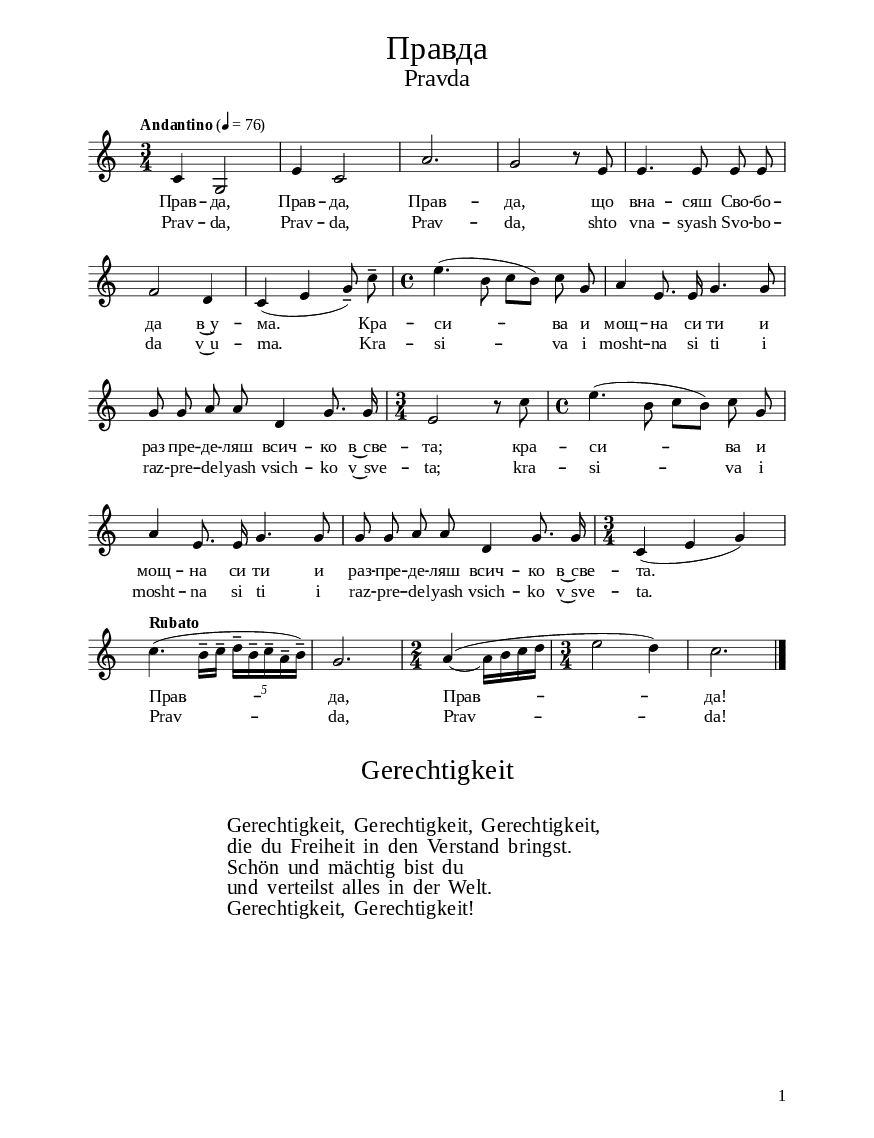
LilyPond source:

\version "2.22.1"

\include "include/globals.ily"

\bookpart {
  \include "include/bookpart-paper.ily"
  \score {
    \include "include/score-layout.ily"


    \new Voice \absolute {
      \clef treble
      \key c \major
      \time 3/4
      \tempoFunc "Andantino" 4 "76"
      \autoBeamOff
      c'4  g2 | % 2
      e'4  c'2 | % 3
      a'2. | % 4
      g'2 r8  e'8 | % 5
      e'4.  e'8  e'8  e'8 \break | % 6
      f'2  d'4 | % 7
      c'4 (  e'4  g'8 ) --   c''8 -- | % 8
      \time 4/4  | % 8
      e''4. (  b'8  c''8 [  b'8 ] )
      c''8  g'8  | % 9
      a'4  e'8.  e'16  g'4.  g'8
      \break |
      g'8  g'8  a'8  a'8  d'4
      g'8.  g'16 | % 11
      \time 3/4  | % 11
      e'2 r8  c''8 | % 12
      \time 4/4  | % 12
      e''4. (  b'8  c''8 [  b'8 ) ]
      c''8  g'8 \break | % 13
      a'4  e'8.  e'16  g'4.  g'8 | % 14
      g'8  g'8  a'8  a'8  d'4
      g'8.  g'16 | % 15
      \time 3/4  | % 15
      c'4 (  e'4  g'4 ) \break | % 16
      \tempo "Rubato" c''4. ( b'16 -- [
      c''16 -- ]
      \times 4/5  {
        d''16 -- [  b'16 --  c''16 --
        a'16 --  b'16 ) -- ]
      }
      | % 17
      g'2. | % 18
      \time 2/4  | % 18
      a'4 ( ~  a'16 [  b'16  c''16
      d''16 ] | % 19
      \time 3/4  | % 19
      e''2  d''4 ) |
      c''2. \bar "|."
    }

    \addlyrics {
      Прав -- да, Прав -- да, Прав -- да,
      що вна -- сяш Сво -- бо -- да в~у
      -- ма.   Кра -- си --
      ва и мощ -- на си ти и раз --
      пре -- де -- ляш всич -- ко в~све --
      та; кра -- си --   ва и
      мощ -- на си ти и раз -- пре -- де
      -- ляш всич -- ко в~све -- та.
      Прав --
      да, Прав --
      да!}
      \addlyrics {
        Prav -- da, Prav -- da, Prav -- da,
        shto vna -- syash Svo -- bo -- da v~u
        -- ma.   Kra -- si --
        va i mosht -- na si ti i raz --
        pre -- de -- lyash vsich -- ko v~sve --
        ta; kra -- si --   va i
        mosht -- na si ti i raz -- pre -- de
        -- lyash vsich -- ko v~sve -- ta.
        Prav --
        da, Prav --
        da!}

        \header {
          title = \titleFunc "Правда" "Pravda"
        }

        \midi{}

      } % score

      

      % include foreign translation(s) of the song
      \version "2.20.0"

\markup \fill-line { \fontsize #deTitleFontSize "Gerechtigkeit" }
\markup \null
\markup \null
\markup \fontsize #deCoupletFontSize {
  \hspace #12
  \override #`(baseline-skip . ,deCoupletBaselineSkip)

  \column {
    \line { " " }

  \line { " "Gerechtigkeit, Gerechtigkeit, Gerechtigkeit,}

  \line { " "die du Freiheit in den Verstand bringst.}

  \line { " "Schön und mächtig bist du }

  \line { " "und verteilst alles in der Welt. }

  \line { " "Gerechtigkeit, Gerechtigkeit!}

  }
}


    } % bookpart
